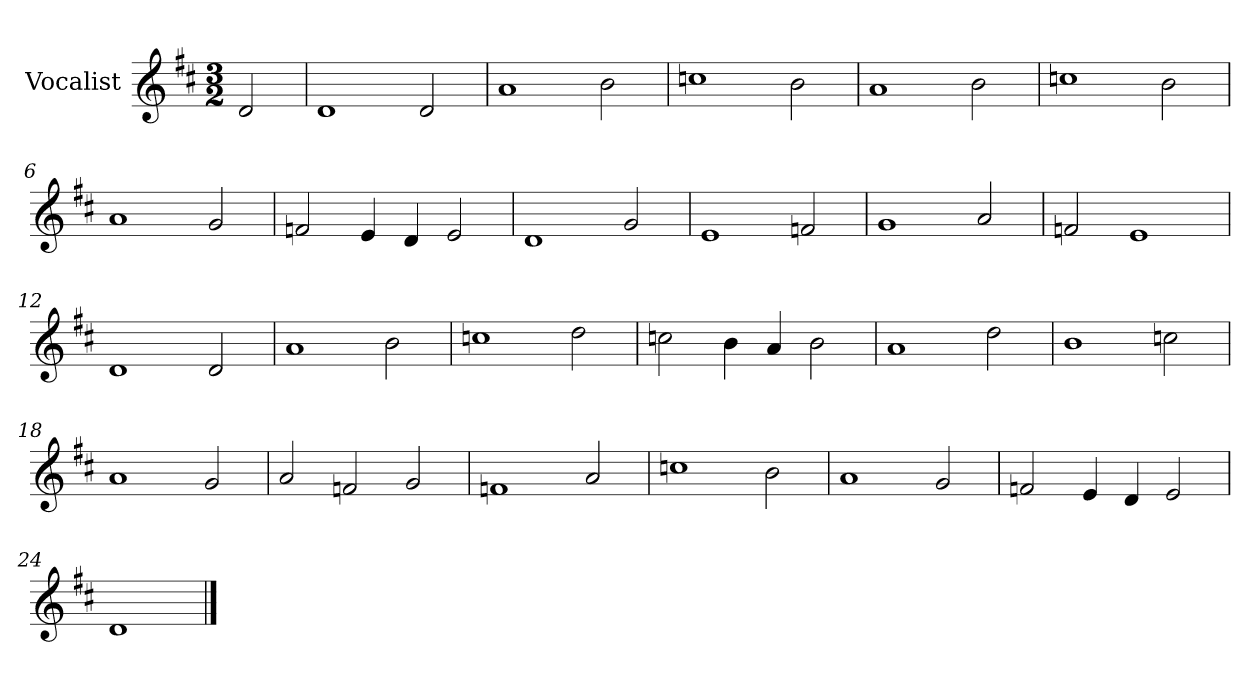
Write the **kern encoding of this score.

**kern
*part1
*staff1
*I"Vocalist
*k[f#c#]
*D:
*M3/2
=
2d
=1
1d
2d
=2
1a
2b
=3
1ccn
2b
=4
1a
2b
=5
1ccn
2b
=6
1a
2g
=7
2fn
4e
4d
2e
=8
1d
2g
=9
1e
2fn
=10
1g
2a
=11
2fn
1e
=12
1d
2d
=13
1a
2b
=14
1ccn
2dd
=15
2ccn
4b
4a
2b
=16
1a
2dd
=17
1b
2ccn
=18
1a
2g
=19
2a
2fn
2g
=20
1fn
2a
=21
1ccn
2b
=22
1a
2g
=23
2fn
4e
4d
2e
=24
1d
==
*-
